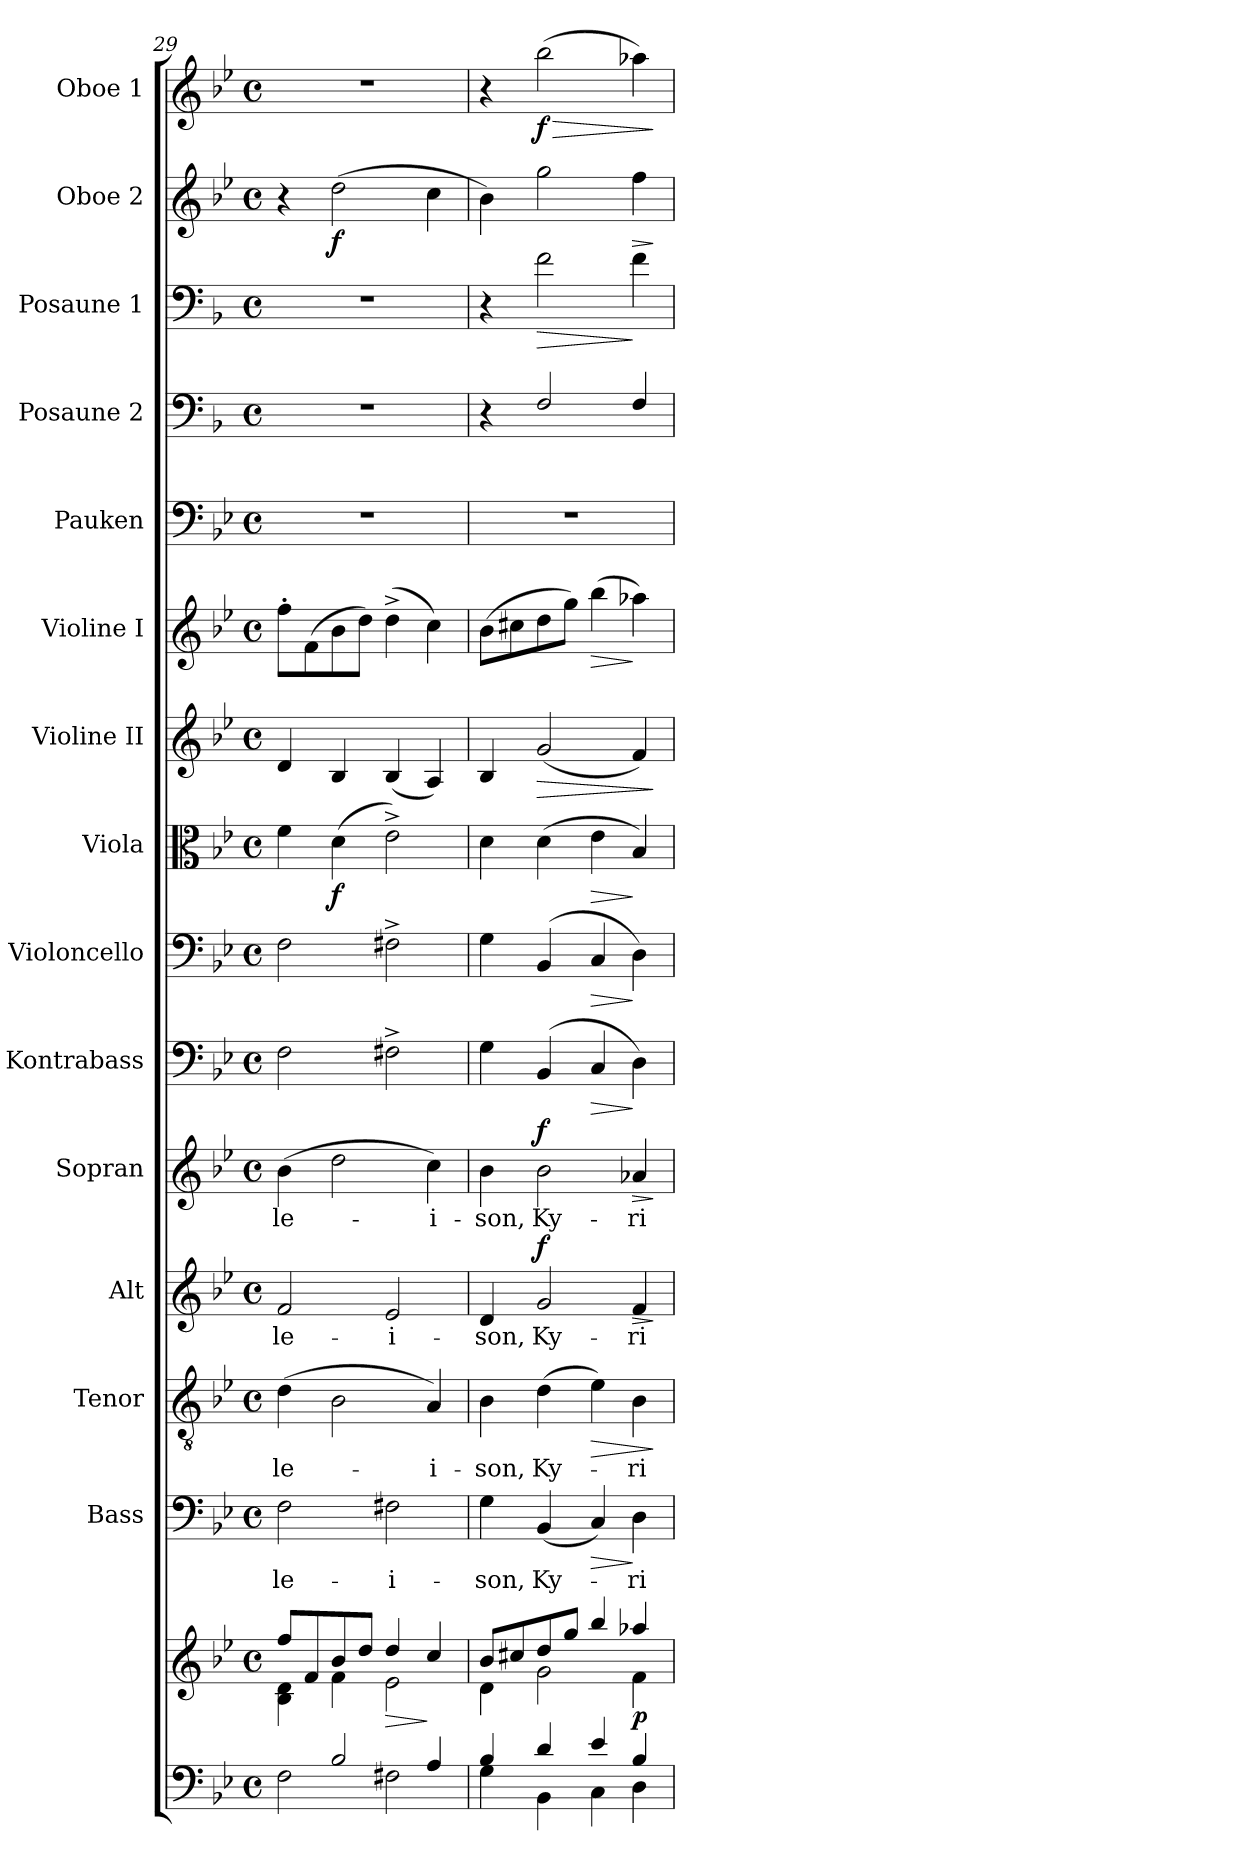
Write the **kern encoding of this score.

**kern	**kern	**dynam	**kern	**text	**dynam	**kern	**text	**dynam	**kern	**text	**dynam	**kern	**text	**dynam	**kern	**dynam	**kern	**dynam	**kern	**dynam	**kern	**dynam	**kern	**dynam	**kern	**kern	**kern	**dynam	**kern	**dynam	**kern	**dynam
*part15	*part15	*part15	*part14	*part14	*part14	*part13	*part13	*part13	*part12	*part12	*part12	*part11	*part11	*part11	*part10	*part10	*part9	*part9	*part8	*part8	*part7	*part7	*part6	*part6	*part5	*part4	*part3	*part3	*part2	*part2	*part1	*part1
*staff16	*staff15	*staff15/16	*staff14	*staff14	*staff14	*staff13	*staff13	*staff13	*staff12	*staff12	*staff12	*staff11	*staff11	*staff11	*staff10	*staff10	*staff9	*staff9	*staff8	*staff8	*staff7	*staff7	*staff6	*staff6	*staff5	*staff4	*staff3	*staff3	*staff2	*staff2	*staff1	*staff1
*	*	*	*I"Bass	*	*	*I"Tenor	*	*	*I"Alt	*	*	*I"Sopran	*	*	*I"Kontrabass	*	*I"Violoncello	*	*I"Viola	*	*I"Violine II	*	*I"Violine I	*	*I"Pauken	*I"Posaune 2	*I"Posaune 1	*	*I"Oboe 2	*	*I"Oboe 1	*
*	*	*	*I'B.	*	*	*I'T.	*	*	*I'A.	*	*	*I'S.	*	*	*I'Kb.	*	*I'Vc.	*	*I'Vla.	*	*I'Vl. II	*	*I'Vl. I	*	*I'Pk.	*I'Pos. 2	*I'Pos. 1	*	*I'Ob. 2	*	*I'Ob. 1	*
*clefF4	*clefG2	*	*clefF4	*	*	*clefGv2	*	*	*clefG2	*	*	*clefG2	*	*	*clefF4	*	*clefF4	*	*clefC3	*	*clefG2	*	*clefG2	*	*clefF4	*clefF4	*clefF4	*	*clefG2	*	*clefG2	*
*	*	*	*	*	*	*	*	*	*	*	*	*	*	*	*ITrd7c12	*	*	*	*	*	*	*	*	*	*	*ITrd4c7	*ITrd4c7	*	*	*	*	*
*k[b-e-]	*k[b-e-]	*	*k[b-e-]	*	*	*k[b-e-]	*	*	*k[b-e-]	*	*	*k[b-e-]	*	*	*k[b-e-]	*	*k[b-e-]	*	*k[b-e-]	*	*k[b-e-]	*	*k[b-e-]	*	*k[b-e-]	*k[b-e-]	*k[b-e-]	*	*k[b-e-]	*	*k[b-e-]	*
*B-:	*B-:	*	*B-:	*	*	*B-:	*	*	*B-:	*	*	*B-:	*	*	*B-:	*	*B-:	*	*B-:	*	*B-:	*	*B-:	*	*B-:	*B-:	*B-:	*	*B-:	*	*B-:	*
*M4/4	*M4/4	*	*M4/4	*	*	*M4/4	*	*	*M4/4	*	*	*M4/4	*	*	*M4/4	*	*M4/4	*	*M4/4	*	*M4/4	*	*M4/4	*	*M4/4	*M4/4	*M4/4	*	*M4/4	*	*M4/4	*
*met(c)	*met(c)	*	*met(c)	*	*	*met(c)	*	*	*met(c)	*	*	*met(c)	*	*	*met(c)	*	*met(c)	*	*met(c)	*	*met(c)	*	*met(c)	*	*met(c)	*met(c)	*met(c)	*	*met(c)	*	*met(c)	*
=29	=29	=29	=29	=29	=29	=29	=29	=29	=29	=29	=29	=29	=29	=29	=29	=29	=29	=29	=29	=29	=29	=29	=29	=29	=29	=29	=29	=29	=29	=29	=29	=29
*^	*^	*	*	*	*	*	*	*	*	*	*	*	*	*	*	*	*	*	*	*	*	*	*	*	*	*	*	*	*	*	*	*
!	!	!	!	!	!	!LO:LY:b	!	!	!LO:LY:b	!	!	!LO:LY:b	!	!	!LO:LY:b	!	!	!	!	!	!	!	!	!	!	!	!	!	!	!	!	!	!	!
4ryy	2F\	8ff/L	4B-\ 4d\	.	2F\	-le-	.	(>4d\	-le-	.	2f/	-le-	.	(>4b-\	-le-	.	2FF\	.	2F\	.	4f\	.	4d/	.	8ff'>\L	.	1r	1r	1r	.	4r	.	1r	.
.	.	8f/	.	.	.	.	.	.	.	.	.	.	.	.	.	.	.	.	.	.	.	.	.	.	(>8f\	.	.	.	.	.	.	.	.	.
!	!	!	!	!	!	!	!	!	!	!	!	!	!	!	!	!	!	!	!	!	!	!LO:DY:b	!	!	!	!	!	!	!	!	!	!LO:DY:b	!	!
2B-/	.	8b-/	4f\	.	.	.	.	2B-\	.	.	.	.	.	2dd\	.	.	.	.	.	.	(>4d\	f	4B-/	.	8b-\	.	.	.	.	.	(>2dd\	f	.	.
.	.	8dd/J	.	.	.	.	.	.	.	.	.	.	.	.	.	.	.	.	.	.	.	.	.	.	8dd\J)	.	.	.	.	.	.	.	.	.
!	!	!	!	!LO:HP:b	!	!LO:LY:b	!	!	!	!	!	!LO:LY:b	!	!	!	!	!	!	!	!	!	!	!	!	!	!	!	!	!	!	!	!	!	!
.	2F#X\	4dd/	2e-\	>	2F#X\	-i-	.	.	.	.	2e-/	-i-	.	.	.	.	2FF#X^>\	.	2F#X^>\	.	2e-^>\)	.	(<4B-/	.	(>4dd^>\	.	.	.	.	.	.	.	.	.
!	!	!	!	!	!	!	!	!	!LO:LY:b	!	!	!	!	!	!LO:LY:b	!	!	!	!	!	!	!	!	!	!	!	!	!	!	!	!	!	!	!
4A/	.	4cc/	.	]	.	.	.	4A/)	-i-	.	.	.	.	4cc\)	-i-	.	.	.	.	.	.	.	4A/)	.	4cc\)	.	.	.	.	.	4cc\	.	.	.
=30	=30	=30	=30	=30	=30	=30	=30	=30	=30	=30	=30	=30	=30	=30	=30	=30	=30	=30	=30	=30	=30	=30	=30	=30	=30	=30	=30	=30	=30	=30	=30	=30	=30	=30
!	!	!	!	!	!	!LO:LY:b	!	!	!LO:LY:b	!	!	!LO:LY:b	!	!	!LO:LY:b	!	!	!	!	!	!	!	!	!	!	!	!	!	!	!	!	!	!	!
4B-/	4G\	8b-/L	4d\	.	4G\	-son,	.	4B-\	-son,	.	4d/	-son,	.	4b-\	-son,	.	4GG\	.	4G\	.	4d\	.	4B-/	.	(>8b-\L	.	1r	4r	4r	.	4b-\)	.	4r	.
.	.	8cc#X/	.	.	.	.	.	.	.	.	.	.	.	.	.	.	.	.	.	.	.	.	.	.	8cc#X\	.	.	.	.	.	.	.	.	.
!	!	!	!	!	!	!LO:LY:b	!	!	!LO:LY:b	!	!	!LO:LY:b	!LO:DY:a	!	!LO:LY:b	!LO:DY:a	!	!	!	!	!	!	!	!LO:HP:b	!	!	!	!	!	!LO:HP:b	!	!	!	!LO:HP:b
!	!	!	!	!	!	!	!	!	!	!	!	!	!	!	!	!	!	!	!	!	!	!	!	!	!	!	!	!	!	!	!	!	!	!LO:DY:n=1:b
4d/	4BB-\	8dd/	2g\	.	(<4BB-/	Ky-	.	(>4d\	Ky-	.	2g/	Ky-	f	2b-\	Ky-	f	(4BBB-/	.	(4BB-/	.	(>4d\	.	(<2g/	>	8dd\	.	.	2BB-/	2B-\	>	2gg\	.	(>2bb-\	> f
.	.	8gg/J	.	.	.	.	.	.	.	.	.	.	.	.	.	.	.	.	.	.	.	.	.	.	8gg\J)	.	.	.	.	.	.	.	.	.
!	!	!	!	!	!	!	!LO:HP:b	!	!	!LO:HP:b	!	!	!	!	!	!	!	!LO:HP:b	!	!LO:HP:b	!	!LO:HP:b	!	!	!	!LO:HP:b	!	!	!	!	!	!	!	!
4e-/	4C\	4bb-/	.	.	4C/)	.	>	4e-\)	.	>	.	.	.	.	.	.	4CC/	>	4C/	>	4e-\	>	.	.	(>4bb-\	>	.	.	.	.	.	.	.	.
!	!	!	!	!LO:DY:b	!	!LO:LY:b	!	!	!LO:LY:b	!	!	!LO:LY:b	!LO:HP:b	!	!LO:LY:b	!LO:HP:b	!	!	!	!	!	!	!	!	!	!	!	!	!	!	!	!LO:HP:b	!	!
4B-/	4D\	4aa-X/	4f\	p	4D\	-ri-	]	4B-\	-ri-	.	4f/	-ri-	>	4a-X/	-ri-	>	4DD\)	]	4D\)	]	4B-/)	]	4f/)	.	4aa-X\)	]	.	4BB-/	4B-\	]	4ff\	>	4aa-X\)	.
*v	*v	*	*	*	*	*	*	*	*	*	*	*	*	*	*	*	*	*	*	*	*	*	*	*	*	*	*	*	*	*	*	*	*	*
*	*v	*v	*	*	*	*	*	*	*	*	*	*	*	*	*	*	*	*	*	*	*	*	*	*	*	*	*	*	*	*	*	*	*
.	.	.	.	.	.	.	.	]	.	.	]	.	.	]	.	.	.	.	.	.	.	]	.	.	.	.	.	.	.	]	.	]
=	=	=	=	=	=	=	=	=	=	=	=	=	=	=	=	=	=	=	=	=	=	=	=	=	=	=	=	=	=	=	=	=
*-	*-	*-	*-	*-	*-	*-	*-	*-	*-	*-	*-	*-	*-	*-	*-	*-	*-	*-	*-	*-	*-	*-	*-	*-	*-	*-	*-	*-	*-	*-	*-	*-
